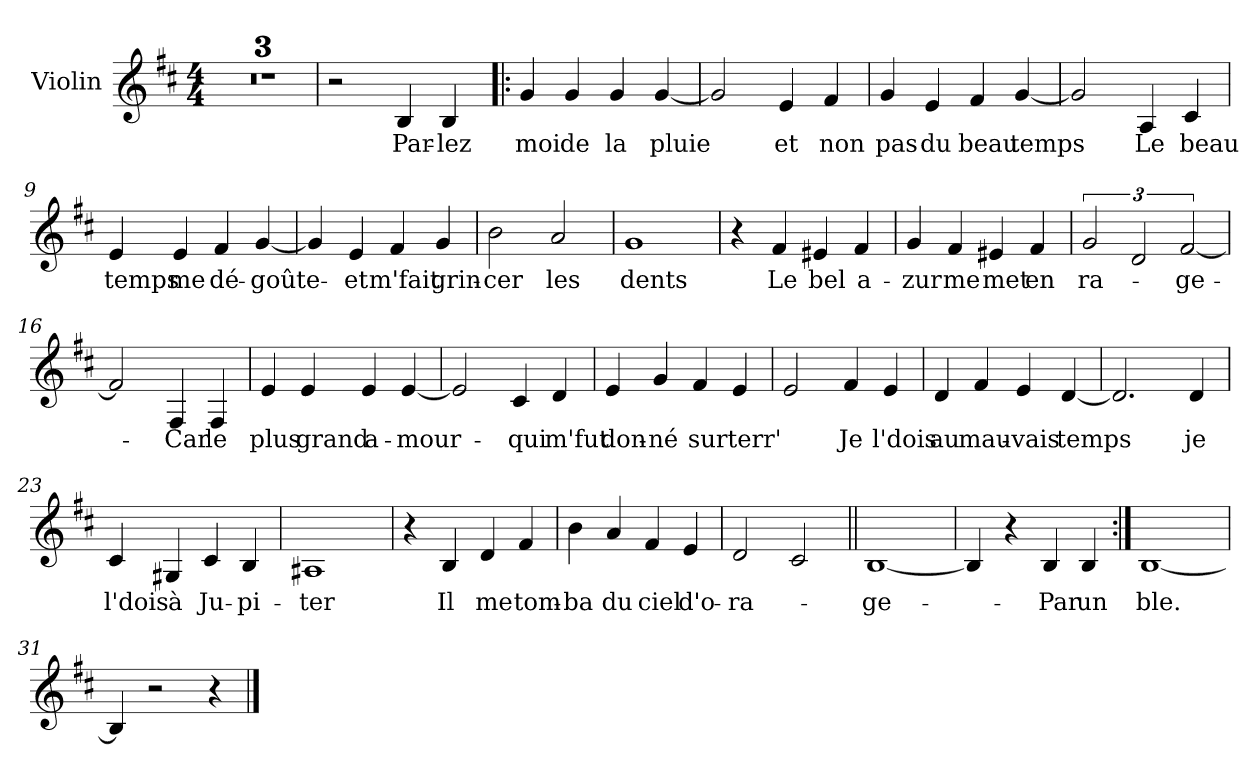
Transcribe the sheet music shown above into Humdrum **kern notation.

**kern	**text
*part1	*part1
*staff1	*staff1
*I"Violin	*
*I'Vln	*
*clefG2	*
*k[f#c#]	*
*D:	*
*M4/4	*
=1	=1
1r	.
=2	=2
1r	.
=3	=3
1r	.
=4	=4
2r	.
4B/	Par-
4B/	-lez
!!LO:LB:g=z
=5!|:	=5!|:
4g/	moi
4g/	de
4g/	la
[4g/	pluie
=6	=6
2g/]	.
4e/	et
4f#/	non
=7	=7
4g/	pas
4e/	du
4f#/	beau
[4g/	temps
=8	=8
2g/]	.
4A/	Le
4c#/	beau
!!LO:LB:g=z
=9	=9
4e/	temps
4e/	me
4f#/	dé-
[4g/	-goûte-
=10	=10
4g/]	.
4e/	et
4f#/	m'fait
4g/	grin-
=11	=11
2b\	-cer
2a/	les
=12	=12
1g	dents
!!LO:LB:g=z
=13	=13
4r	.
4f#/	Le
4e#X/	bel
4f#/	a-
=14	=14
4g/	-zur
4f#/	me
4e#X/	met
4f#/	en
=15	=15
3g/	ra-
3d/	.
[3f#/	-ge-
=16	=16
2f#/]	.
4F#/	Car
4F#/	le
!!LO:LB:g=z
=17	=17
4e/	plus
4e/	grand
4e/	a-
[4e/	-mour-
=18	=18
2e/]	.
4c#/	qui
4d/	m'fut
=19	=19
4e/	don-
4g/	-né
4f#/	sur
4e/	terr'
=20	=20
2e/	.
4f#/	Je
4e/	l'dois
!!LO:LB:g=z
=21	=21
4d/	au
4f#/	mau-
4e/	-vais
[4d/	temps
=22	=22
2.d/]	.
4d/	je
=23	=23
4c#/	l'dois
4G#X/	à
4c#/	Ju-
4B/	-pi-
=24	=24
1A#X	-ter
=25	=25
4r	.
4B/	Il
4d/	me
4f#/	tom-
=26	=26
4b\	-ba
4a/	du
4f#/	ciel
4e/	d'o-
=27	=27
2d/	-ra-
2c#/	.
=28||	=28||
[1B	-ge-
=29	=29
4B/]	.
4r	.
4B/	Par
4B/	un
=30:|!	=30:|!
[1B	ble.
=31	=31
4B/]	.
2r	.
4r	.
==	==
*-	*-
